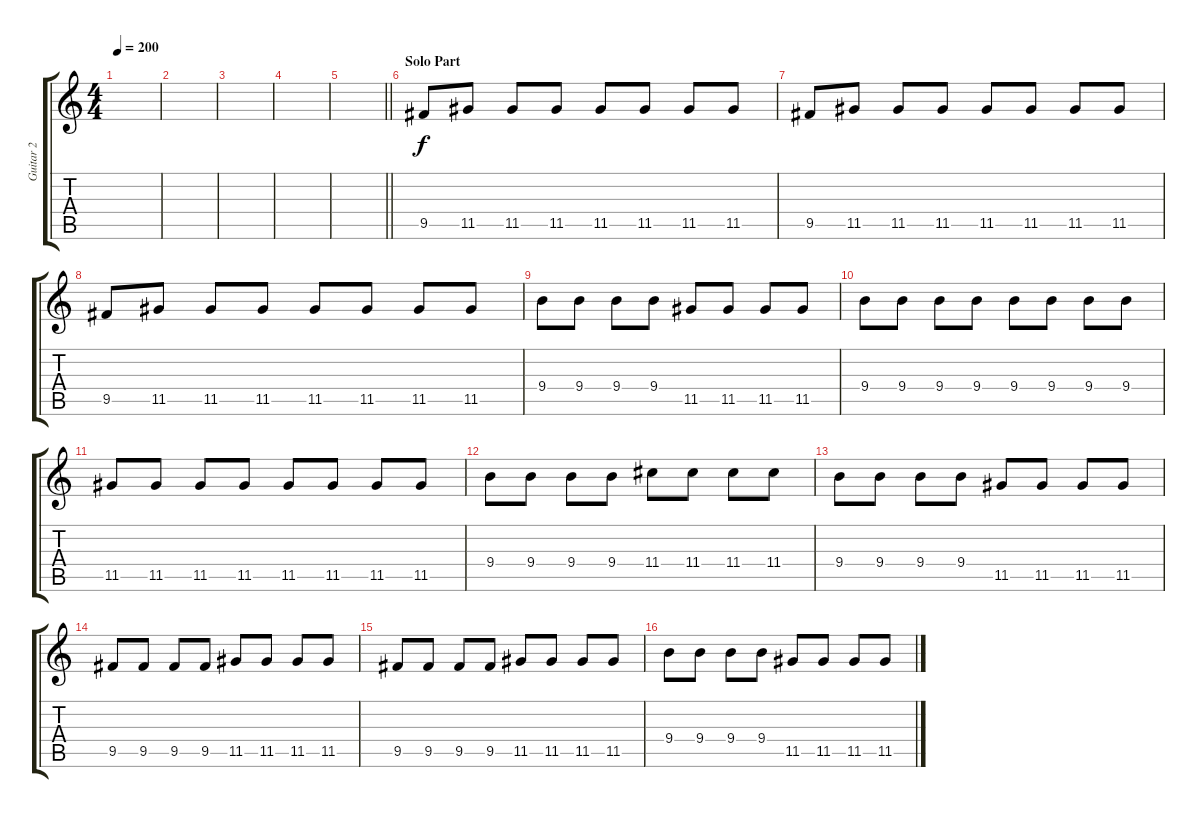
\track ("Guitar 2" "Guitar 2") {instrument overdrivenguitar}
\staff {score tabs}
\tuning (E4 B3 G3 D3 A2 E2) {hide}
\ts (4 4)
\tempo 200
\clef g2
\ks c
|
|
|
|
\barLineRight lightlight
|
\section ("" "Solo Part")
9.5.8 11.5.8 11.5.8 11.5.8 11.5.8 11.5.8 11.5.8 11.5.8 |
9.5.8 11.5.8 11.5.8 11.5.8 11.5.8 11.5.8 11.5.8 11.5.8 |
9.5.8 11.5.8 11.5.8 11.5.8 11.5.8 11.5.8 11.5.8 11.5.8 |
9.4.8 9.4.8 9.4.8 9.4.8 11.5.8 11.5.8 11.5.8 11.5.8 |
9.4.8 9.4.8 9.4.8 9.4.8 9.4.8 9.4.8 9.4.8 9.4.8 |
11.5.8 11.5.8 11.5.8 11.5.8 11.5.8 11.5.8 11.5.8 11.5.8 |
9.4.8 9.4.8 9.4.8 9.4.8 11.4.8 11.4.8 11.4.8 11.4.8 |
9.4.8 9.4.8 9.4.8 9.4.8 11.5.8 11.5.8 11.5.8 11.5.8 |
9.5.8 9.5.8 9.5.8 9.5.8 11.5.8 11.5.8 11.5.8 11.5.8 |
9.5.8 9.5.8 9.5.8 9.5.8 11.5.8 11.5.8 11.5.8 11.5.8 |
9.4.8 9.4.8 9.4.8 9.4.8 11.5.8 11.5.8 11.5.8 11.5.8
